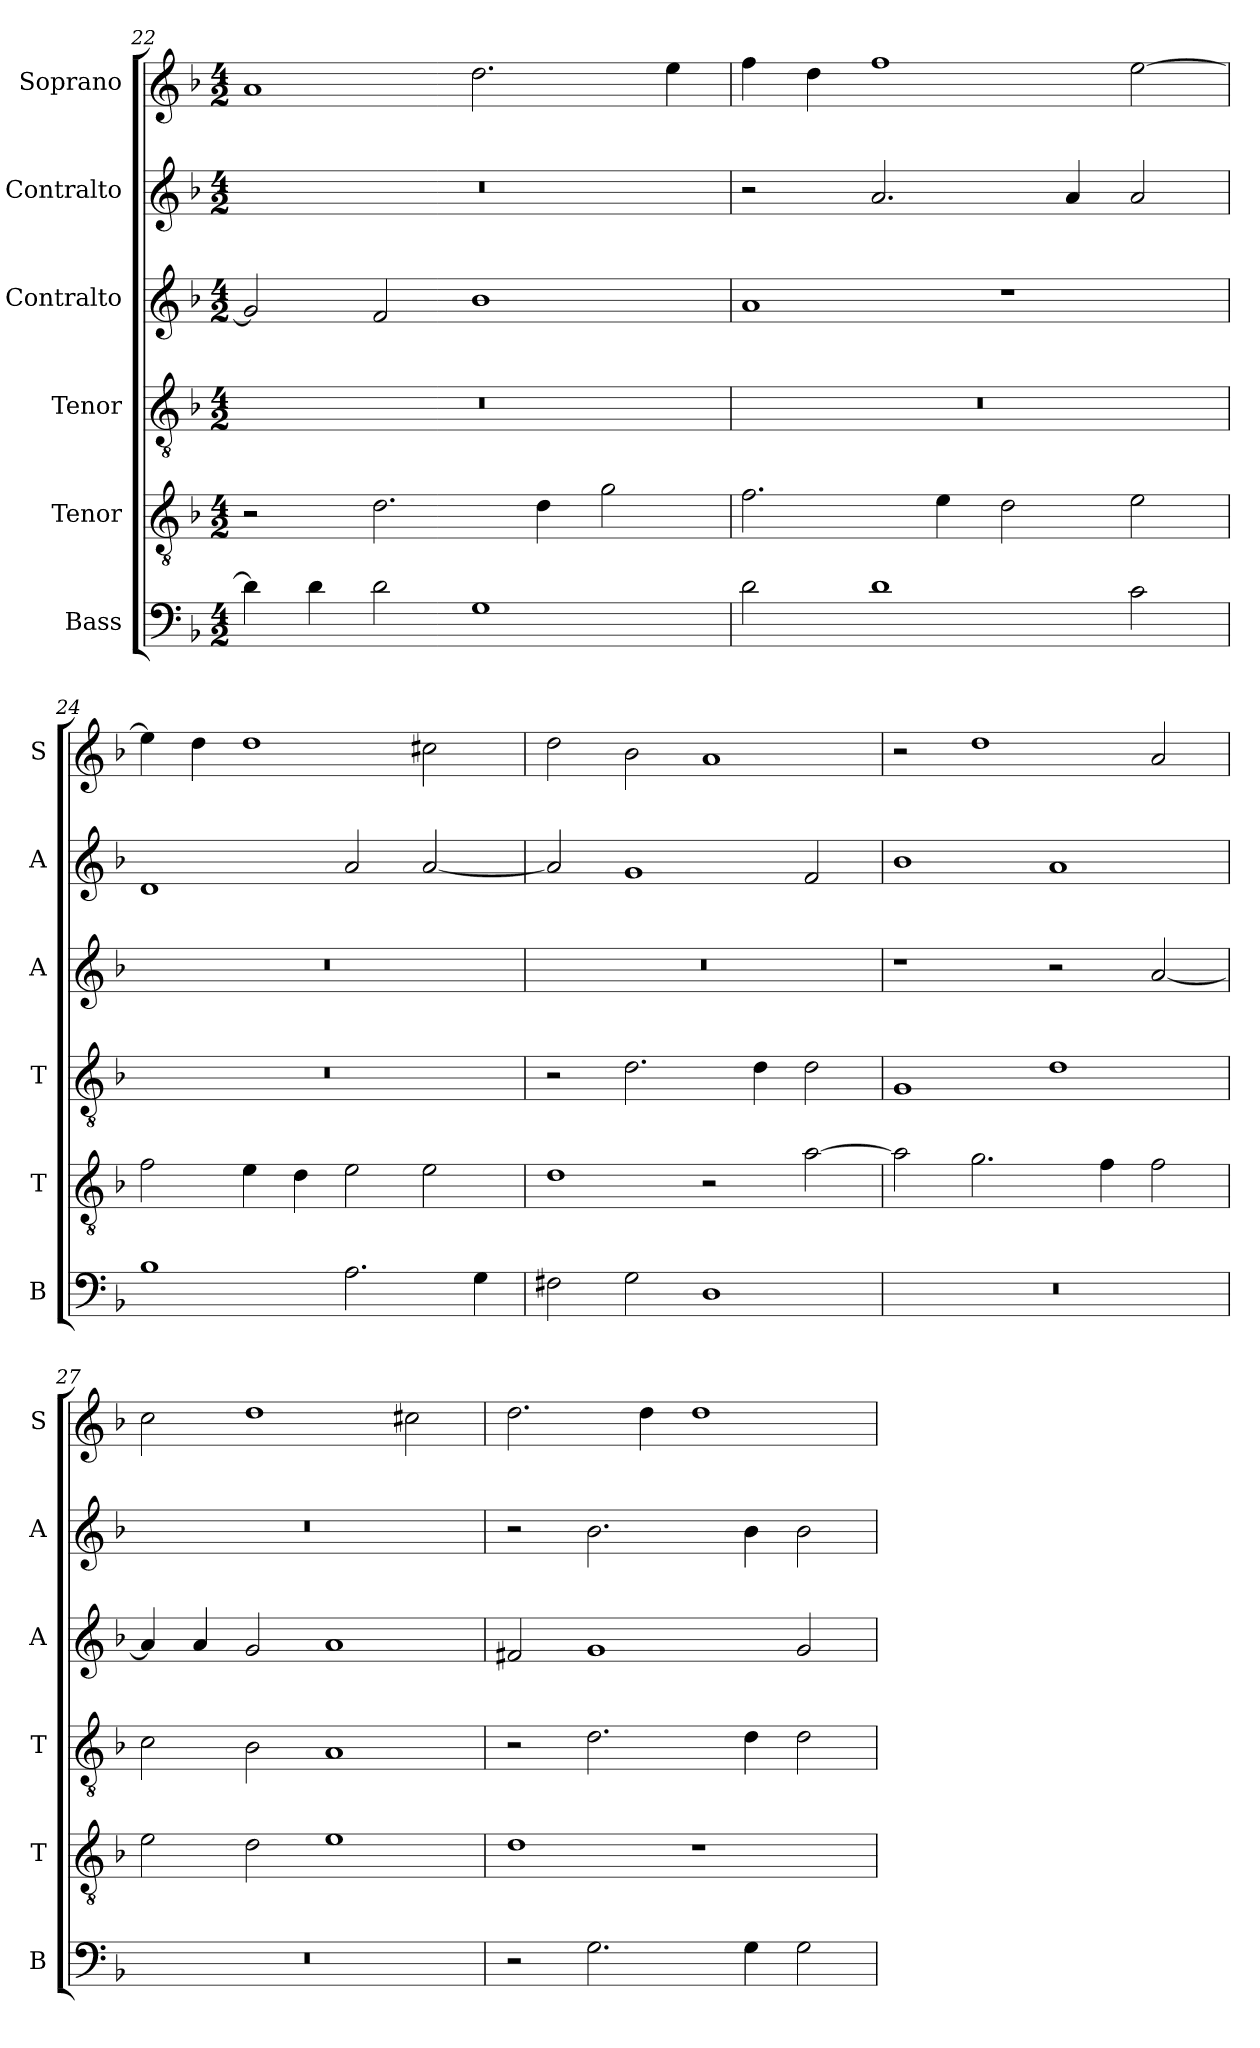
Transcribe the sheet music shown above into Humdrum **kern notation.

**kern	**kern	**kern	**kern	**kern	**kern
*part6	*part5	*part4	*part3	*part2	*part1
*staff6	*staff5	*staff4	*staff3	*staff2	*staff1
*I"Bass	*I"Tenor	*I"Tenor	*I"Contralto	*I"Contralto	*I"Soprano
*I'B	*I'T	*I'T	*I'A	*I'A	*I'S
*clefF4	*clefGv2	*clefGv2	*clefG2	*clefG2	*clefG2
*k[b-]	*k[b-]	*k[b-]	*k[b-]	*k[b-]	*k[b-]
*G:dor	*G:dor	*G:dor	*G:dor	*G:dor	*G:dor
*M4/2	*M4/2	*M4/2	*M4/2	*M4/2	*M4/2
=22	=22	=22	=22	=22	=22
4d]	2r	0r	2g]	0r	1a
4d	.	.	.	.	.
2d	2.d	.	2f	.	.
1G	.	.	1b-	.	2.dd
.	4d	.	.	.	.
.	2g	.	.	.	.
.	.	.	.	.	4ee
=23	=23	=23	=23	=23	=23
2d	2.f	0r	1a	2r	4ff
.	.	.	.	.	4dd
1d	.	.	.	2.a	1ff
.	4e	.	.	.	.
.	2d	.	1r	.	.
.	.	.	.	4a	.
2c	2e	.	.	2a	[2ee
=24	=24	=24	=24	=24	=24
1B-	2f	0r	0r	1d	4ee]
.	.	.	.	.	4dd
.	4e	.	.	.	1dd
.	4d	.	.	.	.
2.A	2e	.	.	2a	.
.	2e	.	.	[2a	2cc#X
4G	.	.	.	.	.
=25	=25	=25	=25	=25	=25
2F#X	1d	2r	0r	2a]	2dd
2G	.	2.d	.	1g	2b-
1D	2r	.	.	.	1a
.	.	4d	.	.	.
.	[2a	2d	.	2f	.
=26	=26	=26	=26	=26	=26
0r	2a]	1G	1r	1b-	2r
.	2.g	.	.	.	1dd
.	.	1d	2r	1a	.
.	4f	.	.	.	.
.	2f	.	[2a	.	2a
=27	=27	=27	=27	=27	=27
0r	2e	2c	4a]	0r	2cc
.	.	.	4a	.	.
.	2d	2B-	2g	.	1dd
.	1e	1A	1a	.	.
.	.	.	.	.	2cc#X
=28	=28	=28	=28	=28	=28
2r	1d	2r	2f#X	2r	2.dd
2.G	.	2.d	1g	2.b-	.
.	.	.	.	.	4dd
.	1r	.	.	.	1dd
4G	.	4d	.	4b-	.
2G	.	2d	2g	2b-	.
=	=	=	=	=	=
*-	*-	*-	*-	*-	*-
